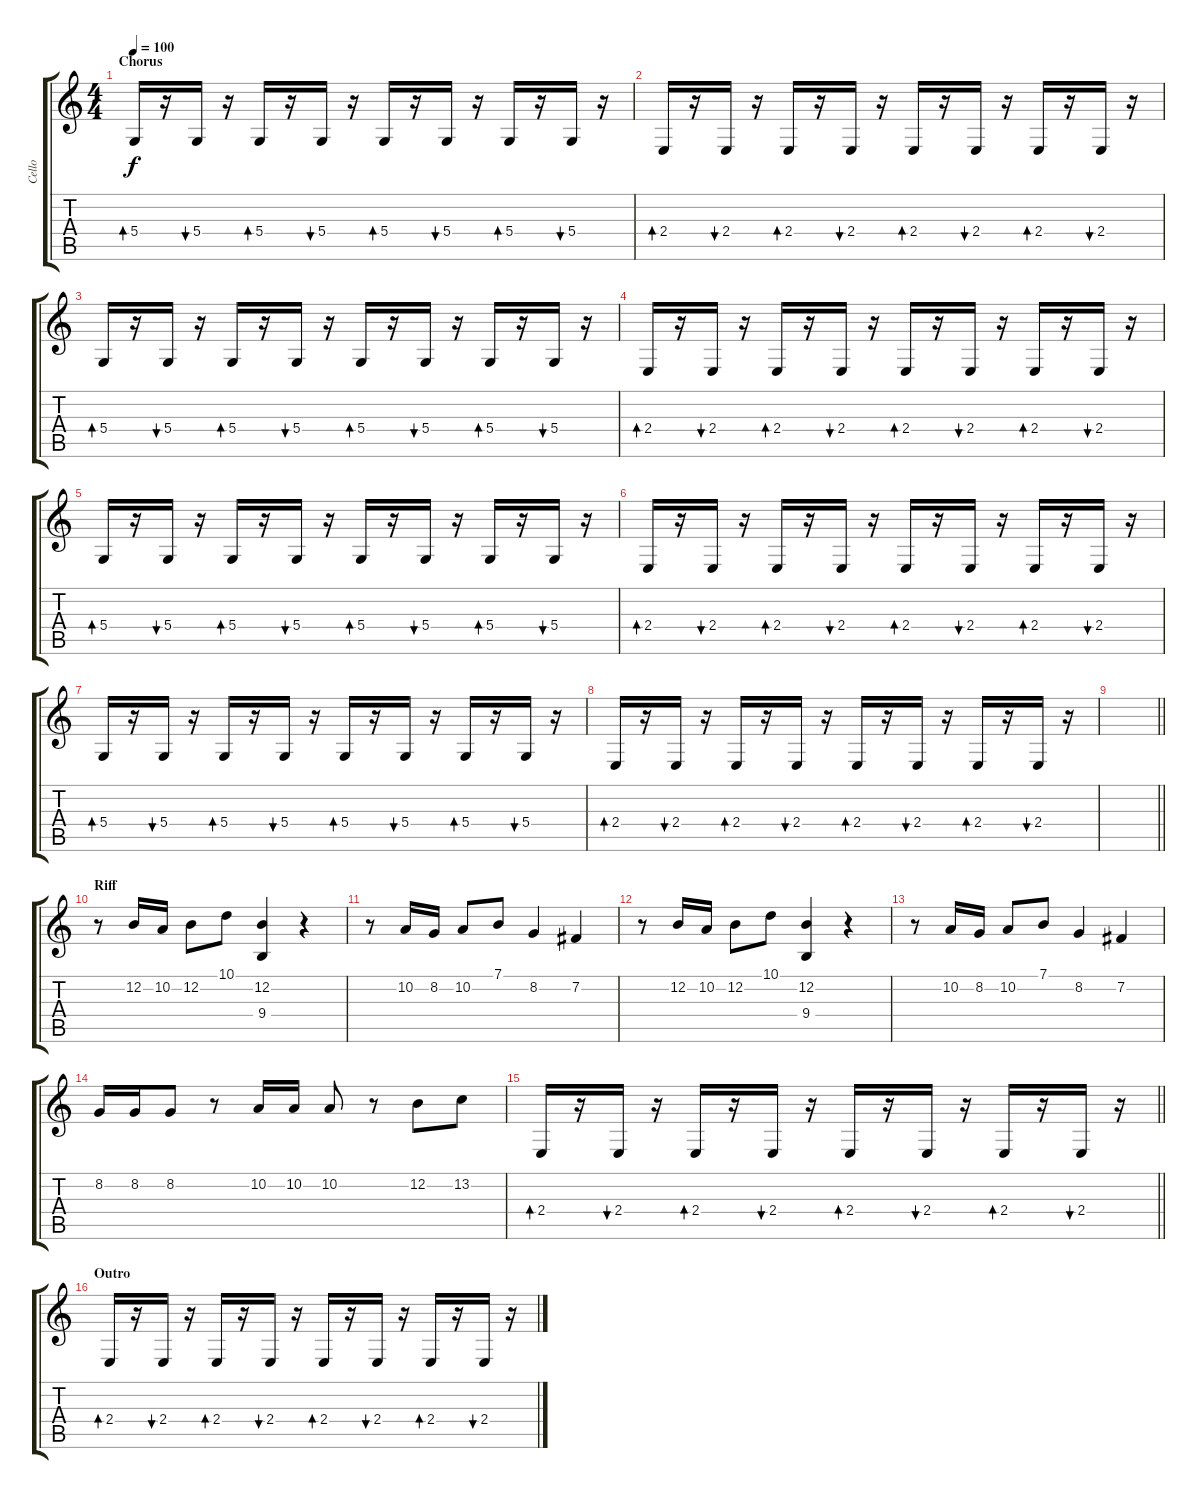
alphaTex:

\track ("Cello" "Cello") {instrument cello}
\staff {score tabs}
\tuning (E4 B3 G3 D3 A2 E2) {hide}
\ts (4 4)
\section ("" "Chorus")
\tempo 100
\clef g2
\ks c
5.4.16{bd 60 dy f} r.16 5.4.16{bu 60} r.16 5.4.16{bd 60} r.16 5.4.16{bu 60} r.16 5.4.16{bd 60} r.16 5.4.16{bu 60} r.16 5.4.16{bd 60} r.16 5.4.16{bu 60} r.16 |
2.4.16{bd 60} r.16 2.4.16{bu 60} r.16 2.4.16{bd 60} r.16 2.4.16{bu 60} r.16 2.4.16{bd 60} r.16 2.4.16{bu 60} r.16 2.4.16{bd 60} r.16 2.4.16{bu 60} r.16 |
5.4.16{bd 60} r.16 5.4.16{bu 60} r.16 5.4.16{bd 60} r.16 5.4.16{bu 60} r.16 5.4.16{bd 60} r.16 5.4.16{bu 60} r.16 5.4.16{bd 60} r.16 5.4.16{bu 60} r.16 |
2.4.16{bd 60} r.16 2.4.16{bu 60} r.16 2.4.16{bd 60} r.16 2.4.16{bu 60} r.16 2.4.16{bd 60} r.16 2.4.16{bu 60} r.16 2.4.16{bd 60} r.16 2.4.16{bu 60} r.16 |
5.4.16{bd 60} r.16 5.4.16{bu 60} r.16 5.4.16{bd 60} r.16 5.4.16{bu 60} r.16 5.4.16{bd 60} r.16 5.4.16{bu 60} r.16 5.4.16{bd 60} r.16 5.4.16{bu 60} r.16 |
2.4.16{bd 60} r.16 2.4.16{bu 60} r.16 2.4.16{bd 60} r.16 2.4.16{bu 60} r.16 2.4.16{bd 60} r.16 2.4.16{bu 60} r.16 2.4.16{bd 60} r.16 2.4.16{bu 60} r.16 |
5.4.16{bd 60} r.16 5.4.16{bu 60} r.16 5.4.16{bd 60} r.16 5.4.16{bu 60} r.16 5.4.16{bd 60} r.16 5.4.16{bu 60} r.16 5.4.16{bd 60} r.16 5.4.16{bu 60} r.16 |
2.4.16{bd 60} r.16 2.4.16{bu 60} r.16 2.4.16{bd 60} r.16 2.4.16{bu 60} r.16 2.4.16{bd 60} r.16 2.4.16{bu 60} r.16 2.4.16{bd 60} r.16 2.4.16{bu 60} r.16 |
\barLineRight lightlight
|
\section ("" "Riff")
r.8 12.2.16 10.2.16 12.2.8 10.1.8 (12.2 9.4).4{balance 8} r.4{balance 0} |
r.8 10.2.16 8.2.16 10.2.8 7.1.8 8.2.4 7.2.4 |
r.8 12.2.16 10.2.16 12.2.8 10.1.8 (12.2 9.4).4{balance 8} r.4{balance 0} |
r.8 10.2.16 8.2.16 10.2.8 7.1.8 8.2.4 7.2.4 |
8.2.16 8.2.16 8.2.8 r.8 10.2.16 10.2.16 10.2.8 r.8 12.2.8 13.2.8 |
\barLineRight lightlight
2.4.16{bd 60 balance 3} r.16 2.4.16{bu 60} r.16 2.4.16{bd 60} r.16 2.4.16{bu 60} r.16 2.4.16{bd 60} r.16 2.4.16{bu 60} r.16 2.4.16{bd 60} r.16 2.4.16{bu 60} r.16 |
\section ("" "Outro")
2.4.16{bd 60} r.16 2.4.16{bu 60} r.16 2.4.16{bd 60} r.16 2.4.16{bu 60} r.16 2.4.16{bd 60} r.16 2.4.16{bu 60} r.16 2.4.16{bd 60} r.16 2.4.16{bu 60} r.16
